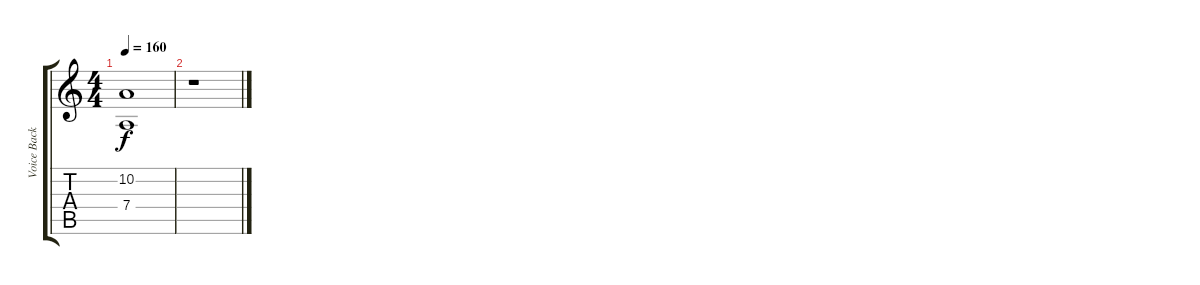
\track ("Voice Backing" "Voice Back") {instrument choiraahs}
\staff {score tabs}
\tuning (E4 B3 G3 D3 A2 E2) {hide}
\ts (4 4)
\tempo 160
\clef g2
\ks c
(10.2{t} 7.4{t}).1{dy f} |
r.1
